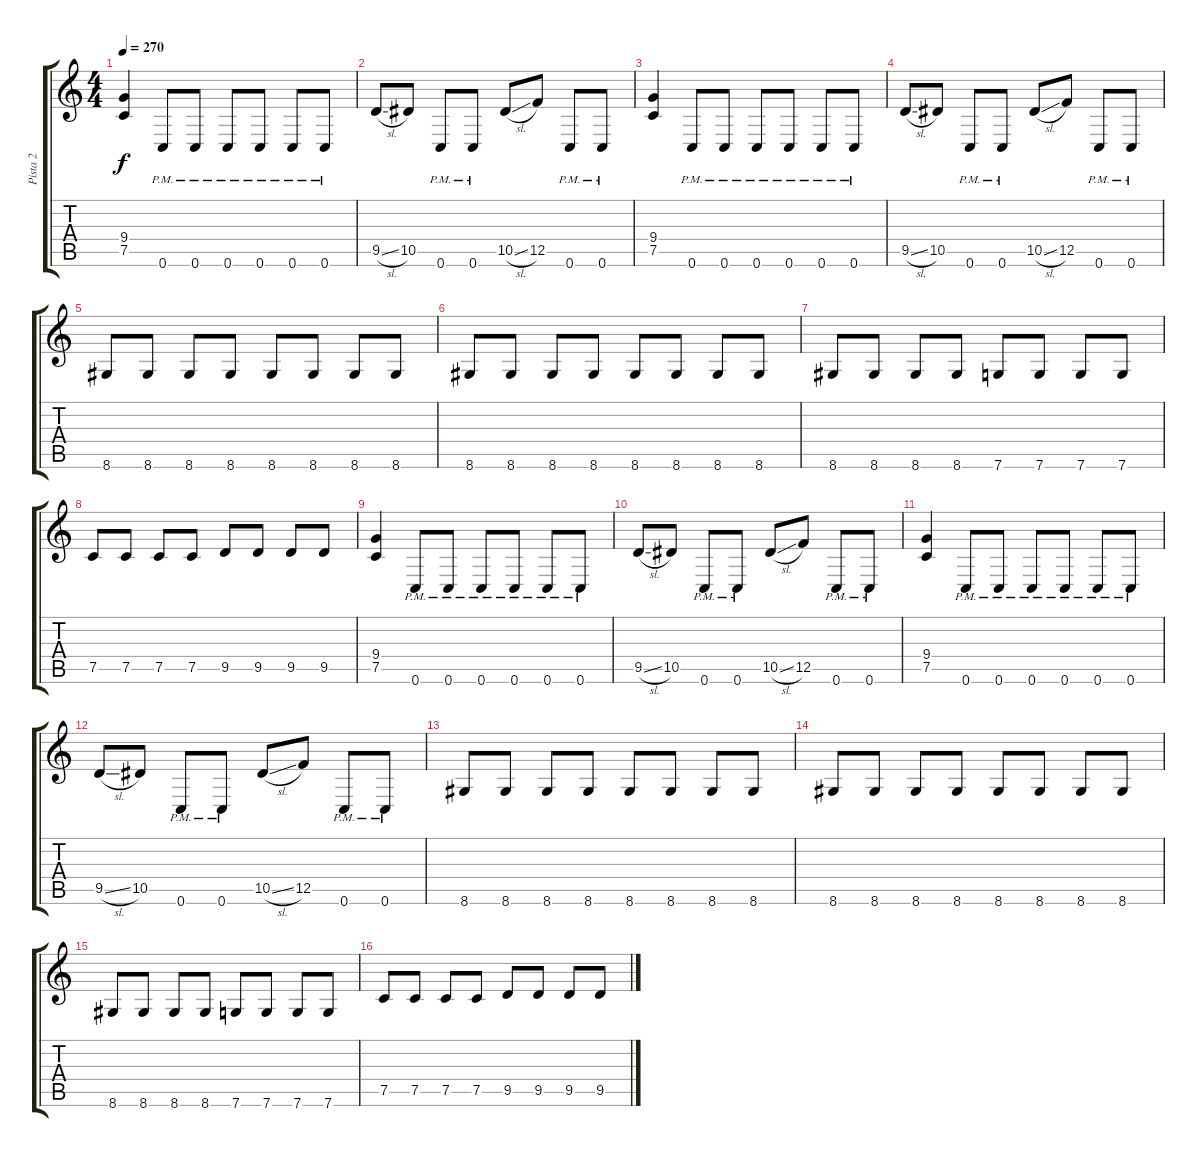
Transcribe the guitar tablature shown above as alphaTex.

\track ("Pista 2" "Pista 2") {instrument distortionguitar}
\staff {score tabs}
\tuning (C4 G3 Eb3 Bb2 F2 C2) {hide}
\ts (4 4)
\tempo 270
\clef g2
\ks c
(9.4 7.5).4{dy f instrument distortionguitar} 0.6{pm}.8 0.6{pm}.8 0.6{pm}.8 0.6{pm}.8 0.6{pm}.8 0.6{pm}.8 |
9.5{sl}.8 10.5.8 0.6{pm}.8 0.6{pm}.8 10.5{sl}.8 12.5.8 0.6{pm}.8 0.6{pm}.8 |
(9.4 7.5).4 0.6{pm}.8 0.6{pm}.8 0.6{pm}.8 0.6{pm}.8 0.6{pm}.8 0.6{pm}.8 |
9.5{sl}.8 10.5.8 0.6{pm}.8 0.6{pm}.8 10.5{sl}.8 12.5.8 0.6{pm}.8 0.6{pm}.8 |
8.6.8 8.6.8 8.6.8 8.6.8 8.6.8 8.6.8 8.6.8 8.6.8 |
8.6.8 8.6.8 8.6.8 8.6.8 8.6.8 8.6.8 8.6.8 8.6.8 |
8.6.8 8.6.8 8.6.8 8.6.8 7.6.8 7.6.8 7.6.8 7.6.8 |
7.5.8 7.5.8 7.5.8 7.5.8 9.5.8 9.5.8 9.5.8 9.5.8 |
(9.4 7.5).4 0.6{pm}.8 0.6{pm}.8 0.6{pm}.8 0.6{pm}.8 0.6{pm}.8 0.6{pm}.8 |
9.5{sl}.8 10.5.8 0.6{pm}.8 0.6{pm}.8 10.5{sl}.8 12.5.8 0.6{pm}.8 0.6{pm}.8 |
(9.4 7.5).4 0.6{pm}.8 0.6{pm}.8 0.6{pm}.8 0.6{pm}.8 0.6{pm}.8 0.6{pm}.8 |
9.5{sl}.8 10.5.8 0.6{pm}.8 0.6{pm}.8 10.5{sl}.8 12.5.8 0.6{pm}.8 0.6{pm}.8 |
8.6.8 8.6.8 8.6.8 8.6.8 8.6.8 8.6.8 8.6.8 8.6.8 |
8.6.8 8.6.8 8.6.8 8.6.8 8.6.8 8.6.8 8.6.8 8.6.8 |
8.6.8 8.6.8 8.6.8 8.6.8 7.6.8 7.6.8 7.6.8 7.6.8 |
7.5.8 7.5.8 7.5.8 7.5.8 9.5.8 9.5.8 9.5.8 9.5.8
